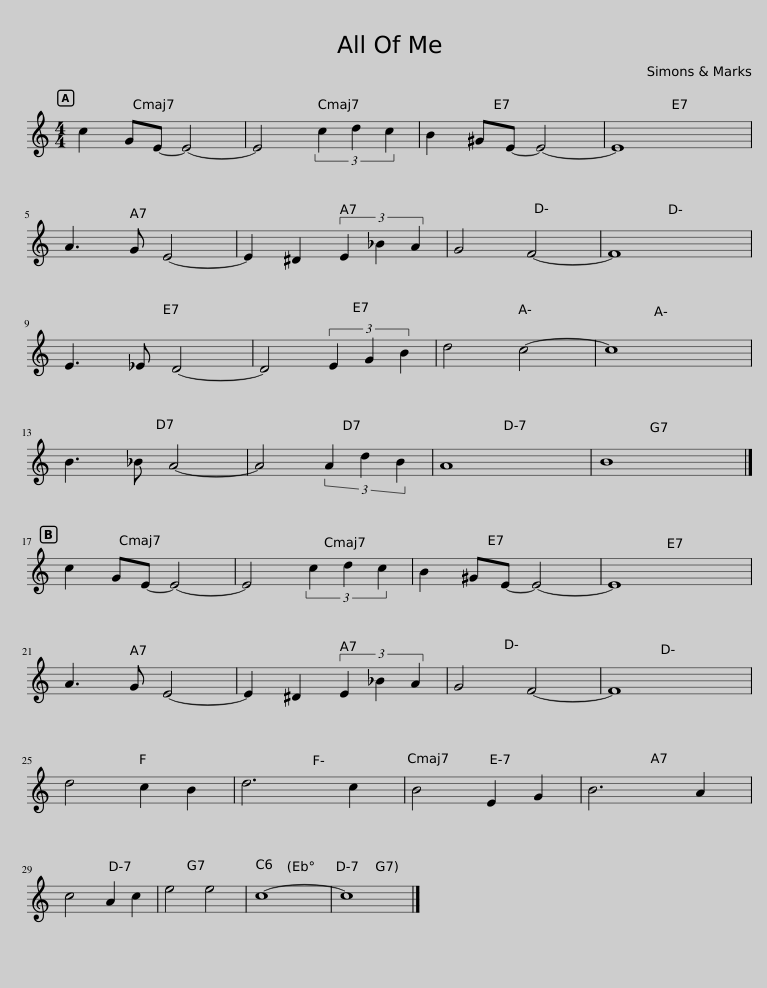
X:1
L:1/8
M:4/4
I:linebreak $
K:C
V:1 treble
V:1
 c2 GE- E4- | E4 (3c2 d2 c2 | B2 ^GE- E4- | E8 |$ A3 G E4- | %5
 E2 ^D2 (3E2 _B2 A2 | G4 F4- | F8 |$ E3 _E D4- | D4 (3E2 G2 B2 | %10
 d4 c4- | c8 |$ B3 _B A4- | A4 (3A2 d2 B2 | A8 | %15
 B8 |]$ c2 GE- E4- | E4 (3c2 d2 c2 | B2 ^GE- E4- | E8 |$ %20
 A3 G E4- | E2 ^D2 (3E2 _B2 A2 | G4 F4- | F8 |$ d4 c2 B2 | %25
 d6 c2 | B4 E2 G2 | B6 A2 |$ c4 A2 c2 | e4 e4 | %30
 c8- | c8 |] %32
